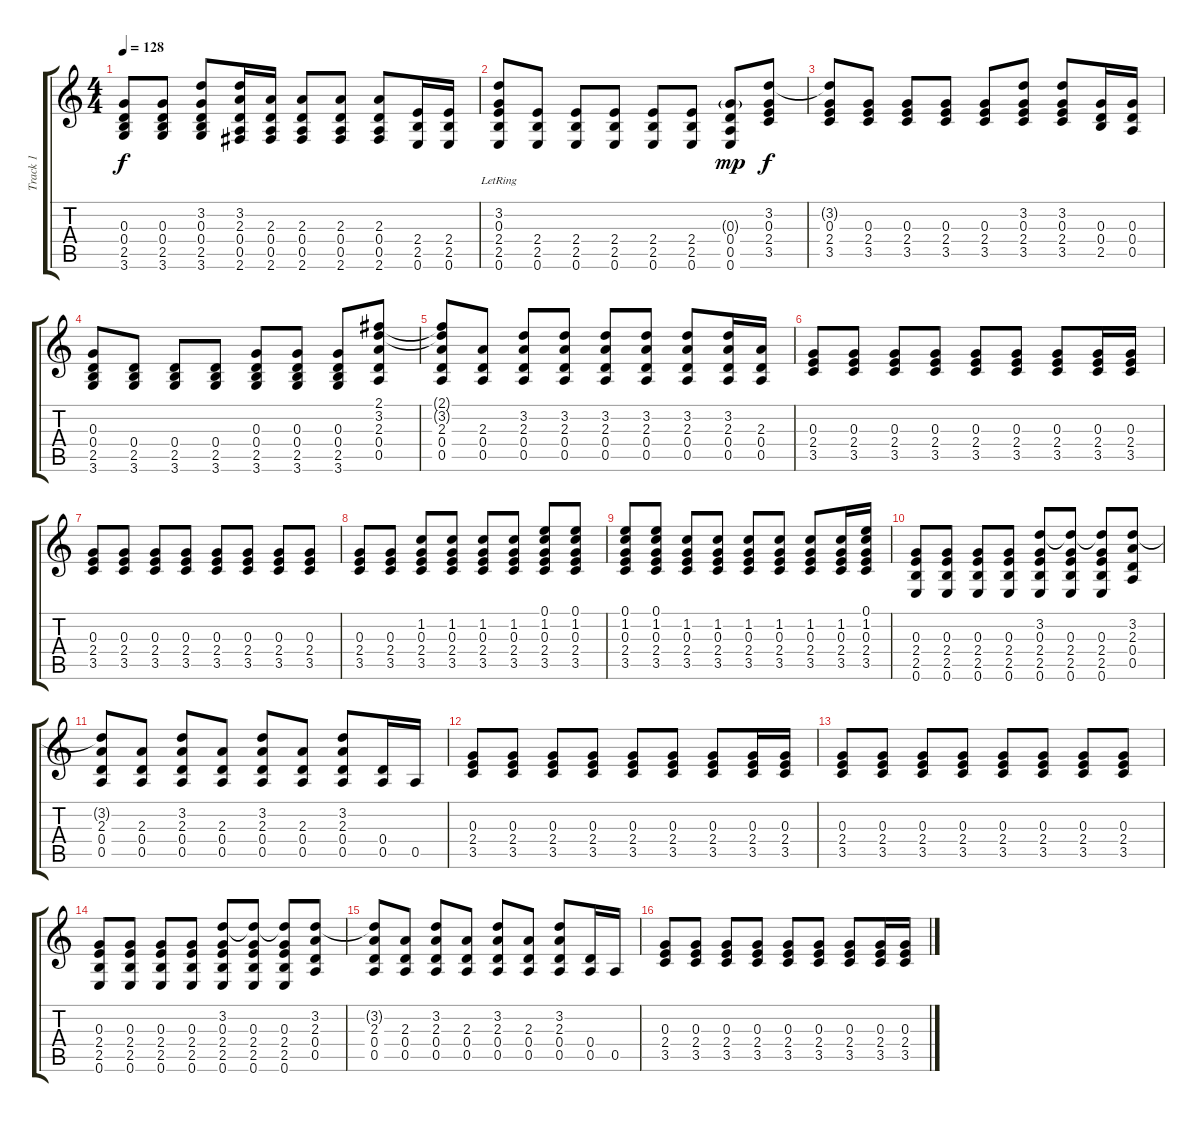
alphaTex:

\track ("Track 1" "Track 1") {instrument acousticguitarsteel}
\staff {score tabs}
\tuning (E4 B3 G3 D3 A2 E2) {hide}
\ts (4 4)
\tempo 128
\clef g2
\ks c
(0.3 0.4 2.5 3.6).8{dy f} (0.3 0.4 2.5 3.6).8 (3.2 0.3 0.4 2.5 3.6).8 (3.2 2.3 0.4 0.5 2.6).16 (2.3 0.4 0.5 2.6).16 (2.3 0.4 0.5 2.6).8 (2.3 0.4 0.5 2.6).8 (2.3 0.4 0.5 2.6).8 (2.4 2.5 0.6).16 (2.4 2.5 0.6).16 |
(3.2{lr} 0.3{lr} 2.4 2.5 0.6).8 (2.4 2.5 0.6).8 (2.4 2.5 0.6).8 (2.4 2.5 0.6).8 (2.4 2.5 0.6).8 (2.4 2.5 0.6).8 (0.3{g} 0.4 0.5 0.6).8{dy mp} (3.2 0.3 2.4 3.5).8{dy f} |
(3.2{t} 0.3 2.4 3.5).8 (0.3 2.4 3.5).8 (0.3 2.4 3.5).8 (0.3 2.4 3.5).8 (0.3 2.4 3.5).8 (3.2 0.3 2.4 3.5).8 (3.2 0.3 2.4 3.5).8 (0.3 0.4 2.5).16 (0.3 0.4 0.5).16 |
(0.3 0.4 2.5 3.6).8 (0.4 2.5 3.6).8 (0.4 2.5 3.6).8 (0.4 2.5 3.6).8 (0.3 0.4 2.5 3.6).8 (0.3 0.4 2.5 3.6).8 (0.3 0.4 2.5 3.6).8 (2.1 3.2 2.3 0.4 0.5).8 |
(2.1{t} 3.2{t} 2.3 0.4 0.5).8 (2.3 0.4 0.5).8 (3.2 2.3 0.4 0.5).8 (3.2 2.3 0.4 0.5).8 (3.2 2.3 0.4 0.5).8 (3.2 2.3 0.4 0.5).8 (3.2 2.3 0.4 0.5).8 (3.2 2.3 0.4 0.5).16 (2.3 0.4 0.5).16 |
(0.3 2.4 3.5).8 (0.3 2.4 3.5).8 (0.3 2.4 3.5).8 (0.3 2.4 3.5).8 (0.3 2.4 3.5).8 (0.3 2.4 3.5).8 (0.3 2.4 3.5).8 (0.3 2.4 3.5).16 (0.3 2.4 3.5).16 |
(0.3 2.4 3.5).8 (0.3 2.4 3.5).8 (0.3 2.4 3.5).8 (0.3 2.4 3.5).8 (0.3 2.4 3.5).8 (0.3 2.4 3.5).8 (0.3 2.4 3.5).8 (0.3 2.4 3.5).8 |
(0.3 2.4 3.5).8 (0.3 2.4 3.5).8 (1.2 0.3 2.4 3.5).8 (1.2 0.3 2.4 3.5).8 (1.2 0.3 2.4 3.5).8 (1.2 0.3 2.4 3.5).8 (0.1 1.2 0.3 2.4 3.5).8 (0.1 1.2 0.3 2.4 3.5).8 |
(0.1 1.2 0.3 2.4 3.5).8 (0.1 1.2 0.3 2.4 3.5).8 (1.2 0.3 2.4 3.5).8 (1.2 0.3 2.4 3.5).8 (1.2 0.3 2.4 3.5).8 (1.2 0.3 2.4 3.5).8 (1.2 0.3 2.4 3.5).8 (1.2 0.3 2.4 3.5).16 (0.1 1.2 0.3 2.4 3.5).16 |
(0.3 2.4 2.5 0.6).8 (0.3 2.4 2.5 0.6).8 (0.3 2.4 2.5 0.6).8 (0.3 2.4 2.5 0.6).8 (3.2 0.3 2.4 2.5 0.6).8 (3.2{t} 0.3 2.4 2.5 0.6).8 (3.2{t} 0.3 2.4 2.5 0.6).8 (3.2 2.3 0.4 0.5).8 |
(3.2{t} 2.3 0.4 0.5).8 (2.3 0.4 0.5).8 (3.2 2.3 0.4 0.5).8 (2.3 0.4 0.5).8 (3.2 2.3 0.4 0.5).8 (2.3 0.4 0.5).8 (3.2 2.3 0.4 0.5).8 (0.4 0.5).16 0.5.16 |
(0.3 2.4 3.5).8 (0.3 2.4 3.5).8 (0.3 2.4 3.5).8 (0.3 2.4 3.5).8 (0.3 2.4 3.5).8 (0.3 2.4 3.5).8 (0.3 2.4 3.5).8 (0.3 2.4 3.5).16 (0.3 2.4 3.5).16 |
(0.3 2.4 3.5).8 (0.3 2.4 3.5).8 (0.3 2.4 3.5).8 (0.3 2.4 3.5).8 (0.3 2.4 3.5).8 (0.3 2.4 3.5).8 (0.3 2.4 3.5).8 (0.3 2.4 3.5).8 |
(0.3 2.4 2.5 0.6).8 (0.3 2.4 2.5 0.6).8 (0.3 2.4 2.5 0.6).8 (0.3 2.4 2.5 0.6).8 (3.2 0.3 2.4 2.5 0.6).8 (3.2{t} 0.3 2.4 2.5 0.6).8 (3.2{t} 0.3 2.4 2.5 0.6).8 (3.2 2.3 0.4 0.5).8 |
(3.2{t} 2.3 0.4 0.5).8 (2.3 0.4 0.5).8 (3.2 2.3 0.4 0.5).8 (2.3 0.4 0.5).8 (3.2 2.3 0.4 0.5).8 (2.3 0.4 0.5).8 (3.2 2.3 0.4 0.5).8 (0.4 0.5).16 0.5.16 |
(0.3 2.4 3.5).8 (0.3 2.4 3.5).8 (0.3 2.4 3.5).8 (0.3 2.4 3.5).8 (0.3 2.4 3.5).8 (0.3 2.4 3.5).8 (0.3 2.4 3.5).8 (0.3 2.4 3.5).16 (0.3 2.4 3.5).16
